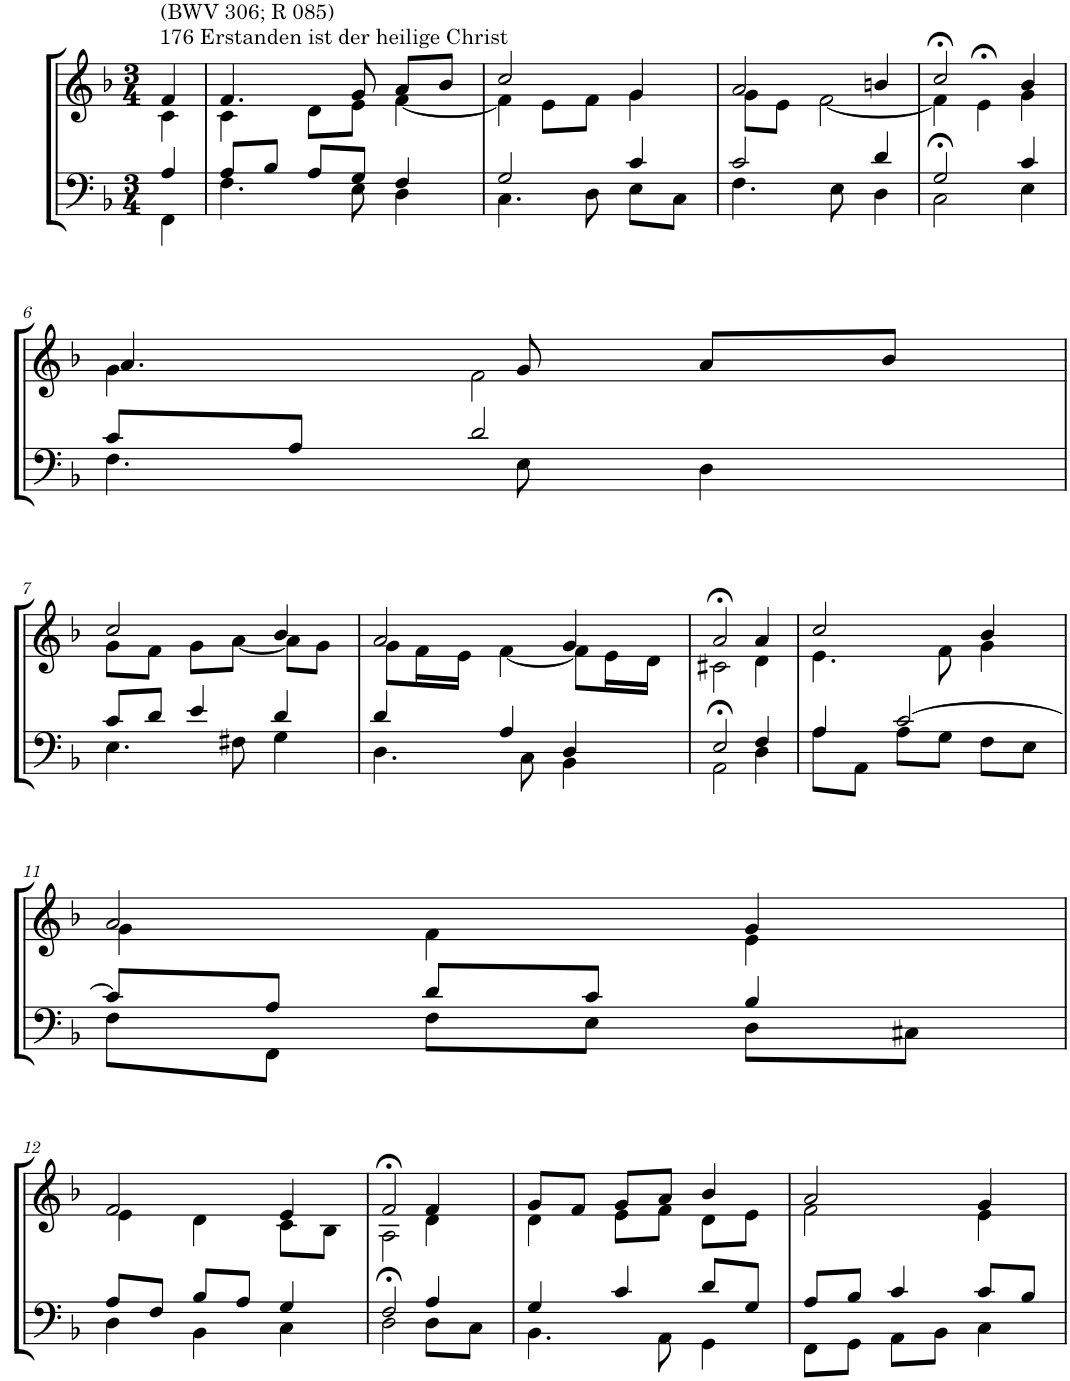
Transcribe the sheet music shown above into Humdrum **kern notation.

**kern	**kern
*part2	*part1
*staff2	*staff1
*I"Tenor/Baß	*I"Sopran/Alt
*clefF4	*clefG2
*k[b-]	*k[b-]
*M3/4	*M3/4
=1	=1
*^	*^
!	!	!LO:TX:a:t=176 Erstanden ist der heilige Christ	!
!	!	!LO:TX:a:t=(BWV 306; R 085)	!
4A/	4FF\	4f/	4c\
=2	=2	=2	=2
8A/L	4.F\	4.f/	4c\
8B-/J	.	.	.
8A/L	.	.	8d\L
8G/J	8E\	8g/	8e\J
4F/	4D\	8a/L	[4f\
.	.	8b-/J	.
=3	=3	=3	=3
2G/	4.C\	2cc/	4f\]
.	.	.	8e\L
.	8D\	.	8f\J
4c/	8E\L	4g/	4g\
.	8C\J	.	.
=4	=4	=4	=4
2c/	4.F\	2a/	8g\L
.	.	.	8e\J
.	.	.	[2f\
.	8E\	.	.
4d/	4D\	4bn/	.
=5	=5	=5	=5
2G/	2C>\	2cc>/	4f\]
.	.	.	4e>\
4c/	4E\	4b-/	4g\
!!LO:LB:g=z	!!
=6	=6	=6	=6
8c/L	4.F\	4.a/	4g\
8A/J	.	.	.
2d/	.	.	2f\
.	8E\	8g/	.
.	4D\	8a/L	.
.	.	8b-/J	.
!!LO:LB:g=z	!!
=7	=7	=7	=7
8c/L	4.E\	2cc/	8g\L
8d/J	.	.	8f\J
4e/	.	.	8g\L
.	8F#X\	.	[8a\J
4d/	4G\	4b-/	8a\L]
.	.	.	8g\J
=8	=8	=8	=8
4d/	4.D\	2a/	8g\L
.	.	.	16f\L
.	.	.	16e\JJ
4A/	.	.	[4f\
.	8C\	.	.
4D/	4BB-\	4g/	8f\L]
.	.	.	16e\L
.	.	.	16d\JJ
=9	=9	=9	=9
2E/	2AA>\	2a>/	2c#X\
4F/	4D\	4a/	4d\
=10	=10	=10	=10
4A/	8A\L	2cc/	4.e\
.	8AA\J	.	.
[2c/	8A\L	.	.
.	8G\J	.	8f\
.	8F\L	4b-/	4g\
.	8E\J	.	.
!!LO:LB:g=z	!!
=11	=11	=11	=11
8c/L]	8F\L	2a/	4g\
8A/J	8FF\J	.	.
8d/L	8F\L	.	4f\
8c/J	8E\J	.	.
4B-/	8D\L	4g/	4e\
.	8C#X\J	.	.
!!LO:LB:g=z	!!
=12	=12	=12	=12
8A/L	4D\	2f/	4e\
8F/J	.	.	.
8B-/L	4BB-\	.	4d\
8A/J	.	.	.
4G/	4C\	4e/	8c\L
.	.	.	8B-\J
=13	=13	=13	=13
2F/	2D>\	2f>/	2A\
4A/	8D\L	4f/	4d\
.	8C\J	.	.
=14	=14	=14	=14
4G/	4.BB-\	8g/L	4d\
.	.	8f/J	.
4c/	.	8g/L	8e\L
.	8AA\	8a/J	8f\J
8d/L	4GG\	4b-/	8d\L
8G/J	.	.	8e\J
=15	=15	=15	=15
8A/L	8FF\L	2a/	2f\
8B-/J	8GG\J	.	.
4c/	8AA\L	.	.
.	8BB-\J	.	.
8c/L	4C\	4g/	4e\
8B-/J	.	.	.
*v	*v	*	*
*	*v	*v
=	=
*-	*-
